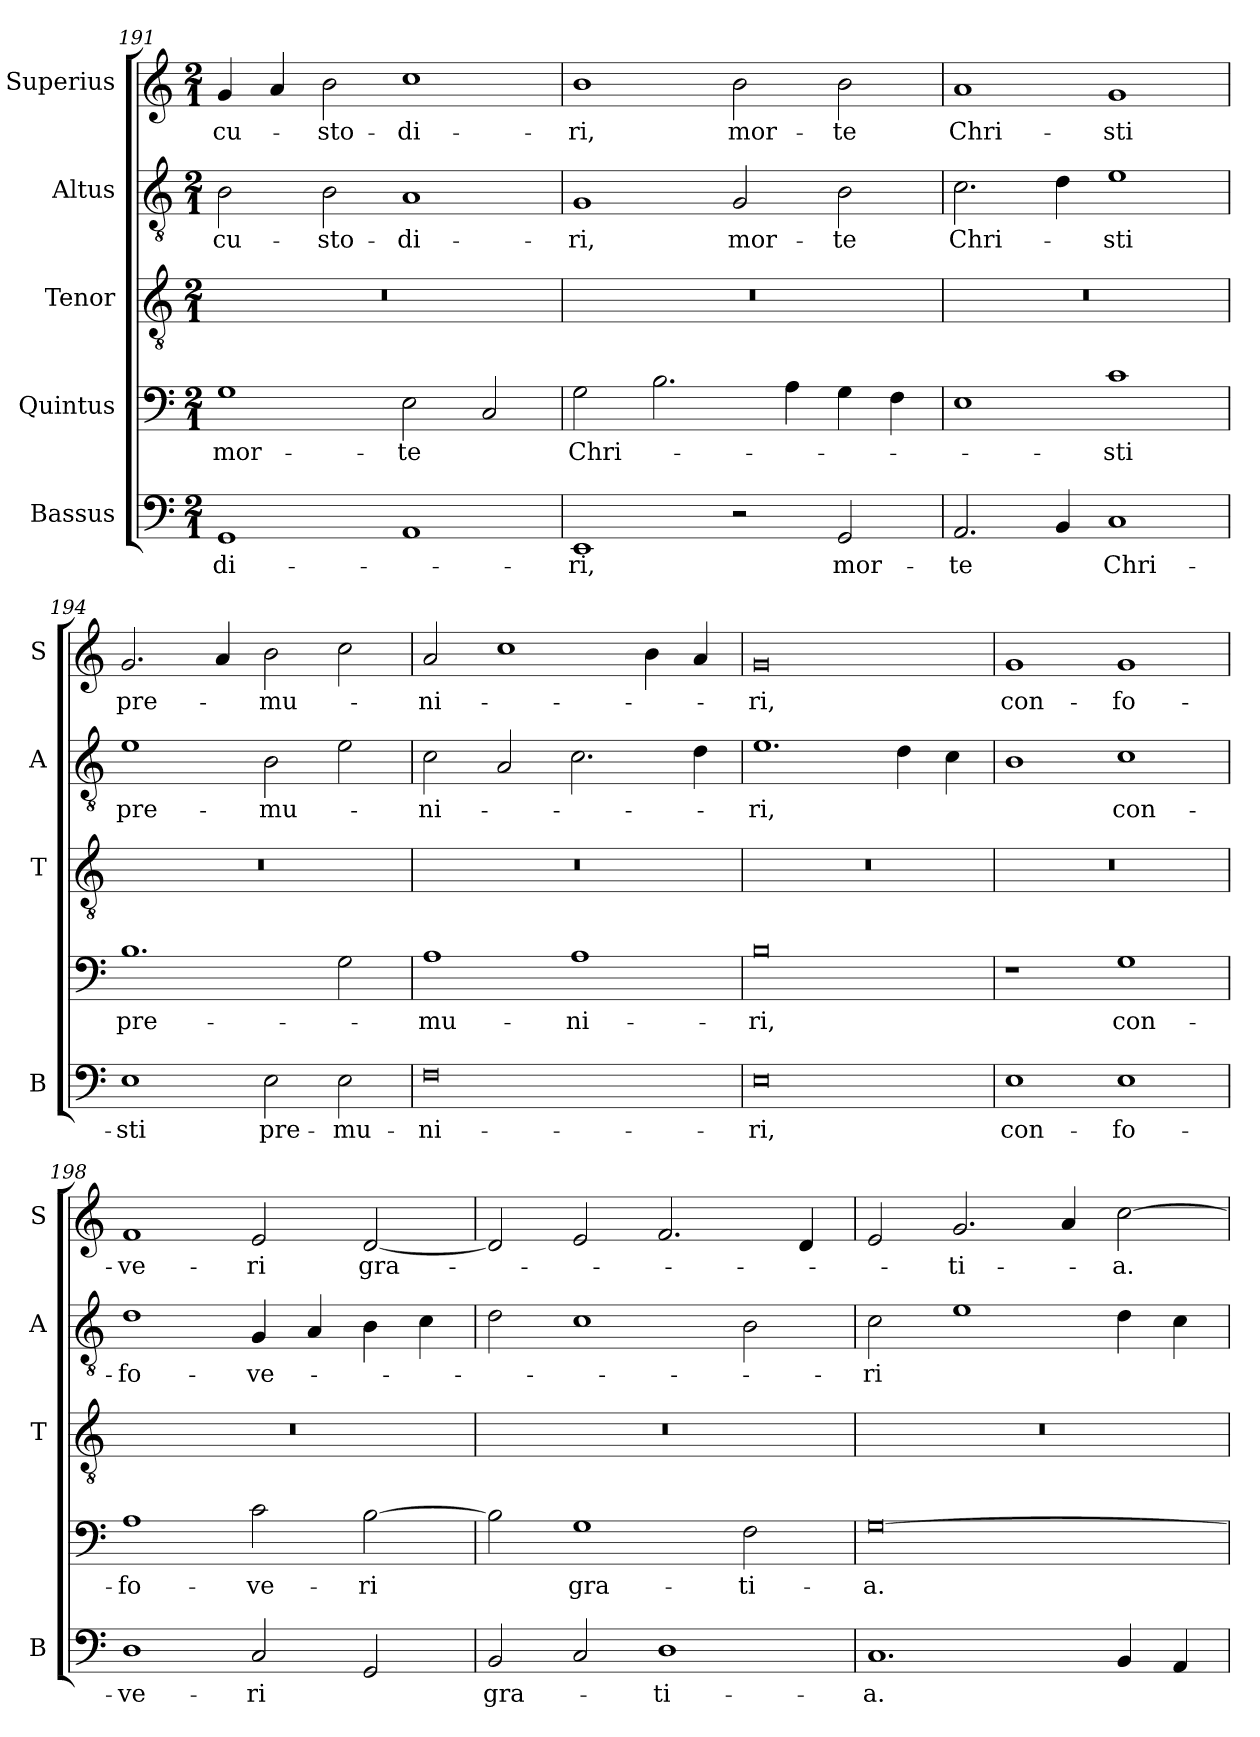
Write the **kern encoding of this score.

**kern	**text	**kern	**text	**kern	**kern	**text	**kern	**text
*part5	*part5	*part4	*part4	*part3	*part2	*part2	*part1	*part1
*staff5	*staff5	*staff4	*staff4	*staff3	*staff2	*staff2	*staff1	*staff1
*I"Bassus	*	*I"Quintus	*	*I"Tenor	*I"Altus	*	*I"Superius	*
*I'B	*	*	*	*I'T	*I'A	*	*I'S	*
*clefF4	*	*clefF4	*	*clefGv2	*clefGv2	*	*clefG2	*
*k[]	*	*k[]	*	*k[]	*k[]	*	*k[]	*
*M2/1	*	*M2/1	*	*M2/1	*M2/1	*	*M2/1	*
=191	=191	=191	=191	=191	=191	=191	=191	=191
!	!	!	!LO:LY:i	!	!	!	!	!
1GG	-di-	1G	mor-	0r	2B	cu-	4g	cu-
.	.	.	.	.	.	.	4a	.
.	.	.	.	.	2B	-sto-	2b	-sto-
!	!	!	!LO:LY:i	!	!	!	!	!
1AA	.	2E	-te	.	1A	-di-	1cc	-di-
.	.	2C	.	.	.	.	.	.
=192	=192	=192	=192	=192	=192	=192	=192	=192
!	!	!	!LO:LY:i	!	!	!	!	!
1EE	-ri,	2G	Chri-	0r	1G	-ri,	1b	-ri,
.	.	2.B	.	.	.	.	.	.
2r	.	.	.	.	2G	mor-	2b	mor-
.	.	4A	.	.	.	.	.	.
2GG	mor-	4G	.	.	2B	-te	2b	-te
.	.	4F	.	.	.	.	.	.
=193	=193	=193	=193	=193	=193	=193	=193	=193
2.AA	-te	1E	.	0r	2.c	Chri-	1a	Chri-
4BB	.	.	.	.	4d	.	.	.
!	!	!	!LO:LY:i	!	!	!	!	!
1C	Chri-	1c	-sti	.	1e	-sti	1g	-sti
=194	=194	=194	=194	=194	=194	=194	=194	=194
!	!	!	!LO:LY:i	!	!	!	!	!
1E	-sti	1.B	pre-	0r	1e	pre-	2.g	pre-
.	.	.	.	.	.	.	4a	.
2E	pre-	.	.	.	2B	-mu-	2b	-mu-
2E	-mu-	2G	.	.	2e	.	2cc	.
=195	=195	=195	=195	=195	=195	=195	=195	=195
!	!	!	!LO:LY:i	!	!	!	!	!
0F	-ni-	1A	-mu-	0r	2c	-ni-	2a	-ni-
.	.	.	.	.	2A	.	1cc	.
!	!	!	!LO:LY:i	!	!	!	!	!
.	.	1A	-ni-	.	2.c	.	.	.
.	.	.	.	.	.	.	4b	.
.	.	.	.	.	4d	.	4a	.
=196	=196	=196	=196	=196	=196	=196	=196	=196
!	!	!	!LO:LY:i	!	!	!	!	!
0E	-ri,	0B	-ri,	0r	1.e	-ri,	0g	-ri,
.	.	.	.	.	4d	.	.	.
.	.	.	.	.	4c	.	.	.
=197	=197	=197	=197	=197	=197	=197	=197	=197
1E	con-	1r	.	0r	1B	.	1g	con-
!	!	!	!LO:LY:i	!	!	!	!	!
1E	-fo-	1G	con-	.	1c	con-	1g	-fo-
=198	=198	=198	=198	=198	=198	=198	=198	=198
!	!	!	!LO:LY:i	!	!	!	!	!
1D	-ve-	1A	-fo-	0r	1d	-fo-	1f	-ve-
!	!	!	!LO:LY:i	!	!	!	!	!
2C	-ri	2c	-ve-	.	4G	-ve-	2e	-ri
.	.	.	.	.	4A	.	.	.
!	!	!	!LO:LY:i	!	!	!	!	!
2GG	.	[2B	-ri	.	4B	.	[2d	gra-
.	.	.	.	.	4c	.	.	.
=199	=199	=199	=199	=199	=199	=199	=199	=199
2BB	gra-	2B]	.	0r	2d	.	2d]	.
!	!	!	!LO:LY:i	!	!	!	!	!
2C	.	1G	gra-	.	1c	.	2e	.
1D	-ti-	.	.	.	.	.	2.f	.
!	!	!	!LO:LY:i	!	!	!	!	!
.	.	2F	-ti-	.	2B	.	.	.
.	.	.	.	.	.	.	4d	.
=200	=200	=200	=200	=200	=200	=200	=200	=200
!	!	!	!LO:LY:i	!	!	!	!	!
1.C	-a.	[0G	-a.	0r	2c	-ri	2e	.
.	.	.	.	.	1e	.	2.g	-ti-
.	.	.	.	.	.	.	4a	.
4BB	.	.	.	.	4d	.	[2cc	-a.
4AA	.	.	.	.	4c	.	.	.
=	=	=	=	=	=	=	=	=
*-	*-	*-	*-	*-	*-	*-	*-	*-
